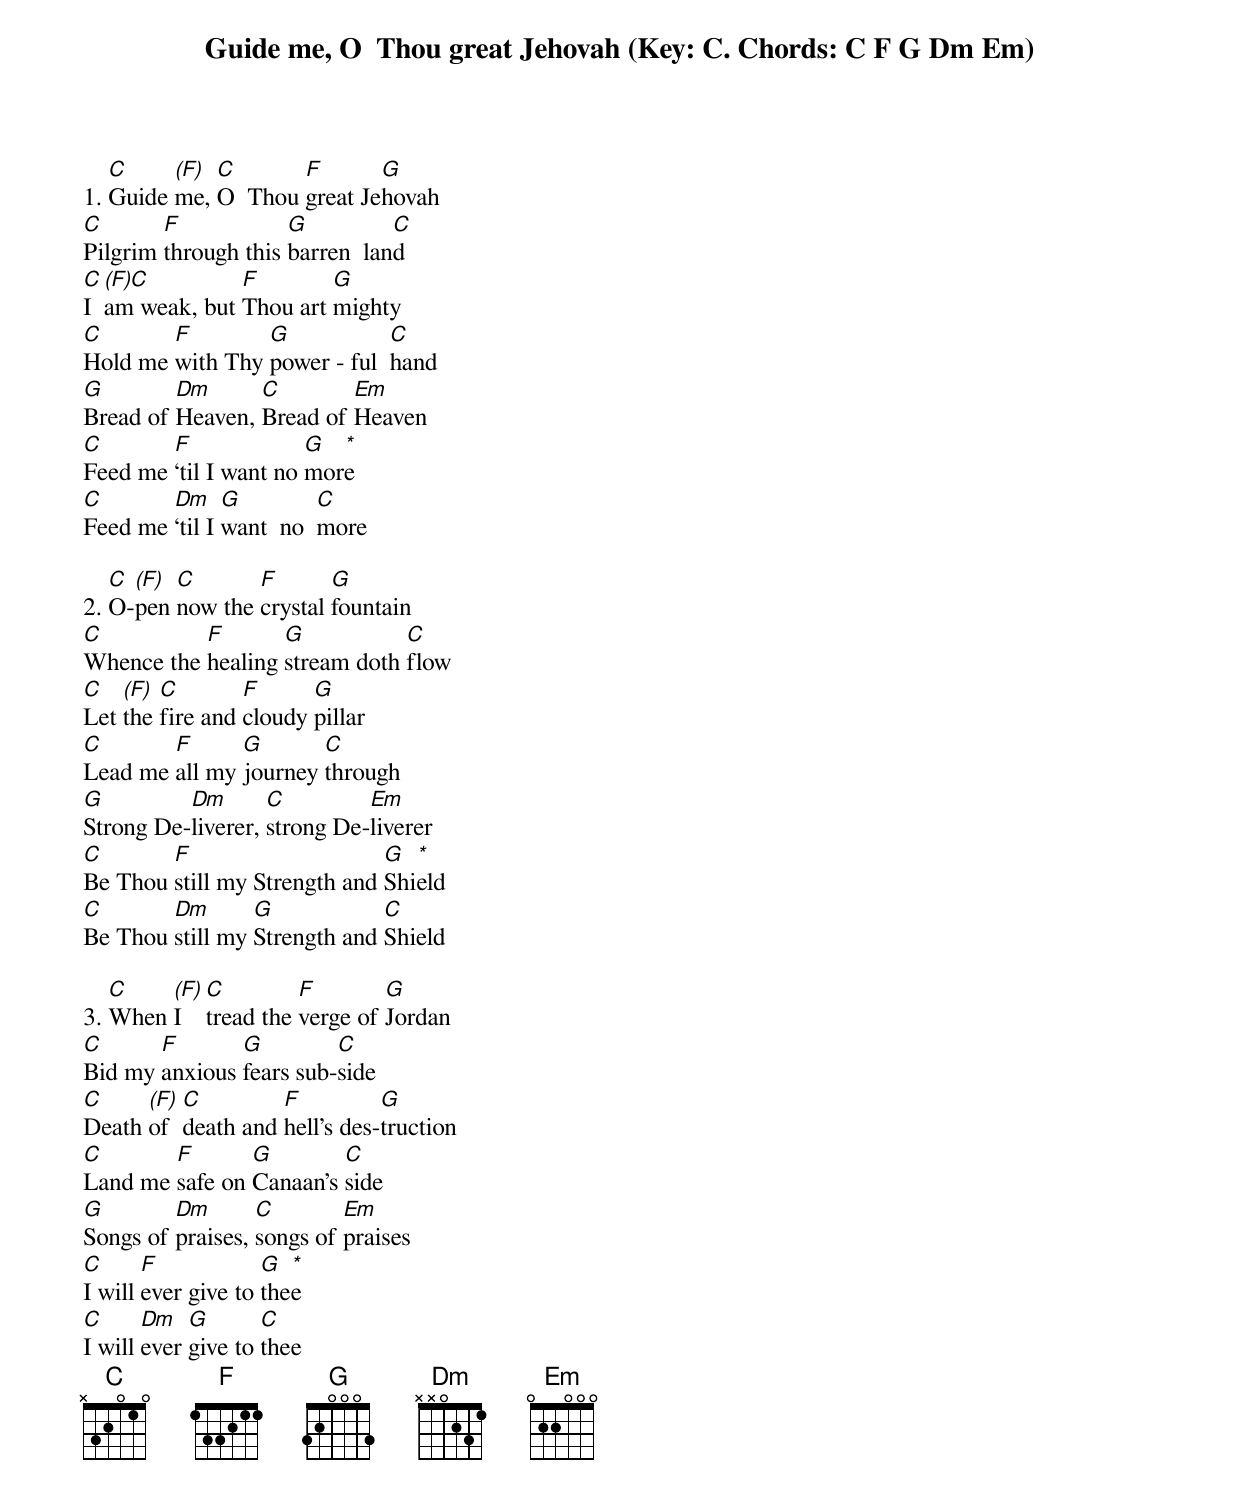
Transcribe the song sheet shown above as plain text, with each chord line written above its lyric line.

Guide me, O  Thou great Jehovah (Key: C. Chords: C F G Dm Em)

   C     (F) C       F       G
1. Guide me, O  Thou great Jehovah
C       F            G          C
Pilgrim through this barren  land
C  (F)C         F        G
I  am weak, but Thou art mighty
C       F        G            C
Hold me with Thy power - ful  hand
G        Dm      C        Em
Bread of Heaven, Bread of Heaven
C       F              G  *
Feed me ‘til I want no more
C       Dm     G         C
Feed me ‘til I want  no  more

   C (F) C       F       G
2. O-pen now the crystal fountain
C          F       G           C
Whence the healing stream doth flow
C   (F) C        F      G
Let the fire and cloudy pillar
C       F      G       C
Lead me all my journey through
G         Dm       C         Em
Strong De-liverer, strong De-liverer
C       F                     G  *
Be Thou still my Strength and Shield
C       Dm       G            C
Be Thou still my Strength and Shield

   C    (F) C         F        G
3. When I   tread the verge of Jordan
C      F       G         C
Bid my anxious fears sub-side
C     (F) C         F          G
Death of  death and hell's des-truction
C       F       G        C
Land me safe on Canaan's side
G        Dm       C        Em
Songs of praises, songs of praises
C      F            G  *
I will ever give to thee
C      Dm   G       C
I will ever give to thee
